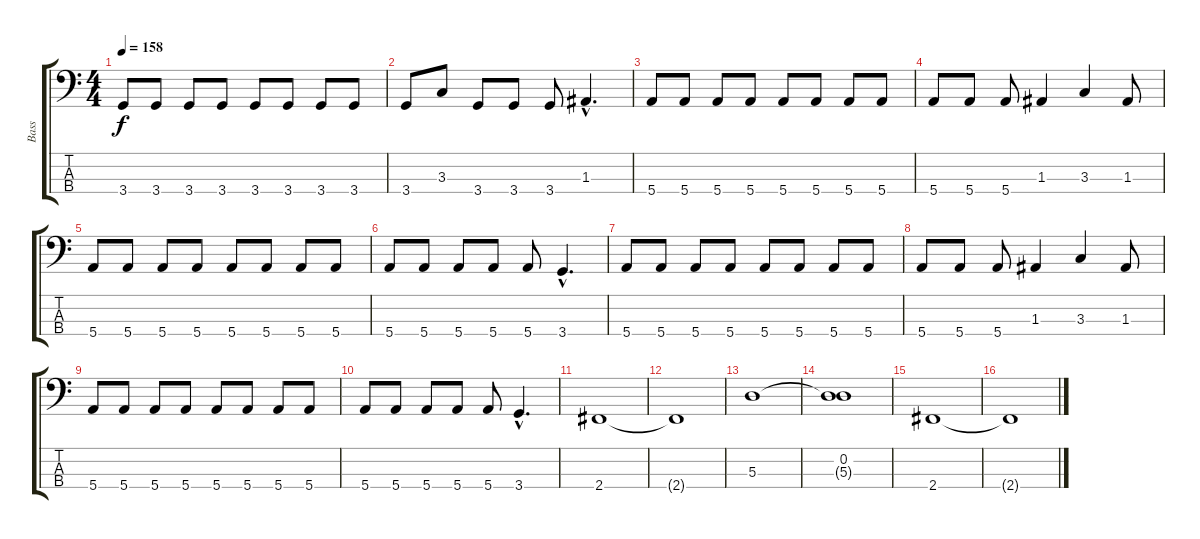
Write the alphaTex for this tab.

\track ("Bass" "Bass") {instrument electricbassfinger}
\staff {score tabs}
\tuning (G2 D2 A1 E1) {hide}
\ts (4 4)
\tempo 158
\clef f4
\ks c
3.4.8{dy f} 3.4.8 3.4.8 3.4.8 3.4.8 3.4.8 3.4.8 3.4.8 |
3.4.8 3.3.8 3.4.8 3.4.8 3.4.8 1.3{hac}.4{d} |
5.4.8 5.4.8 5.4.8 5.4.8 5.4.8 5.4.8 5.4.8 5.4.8 |
5.4.8 5.4.8 5.4.8 1.3.4 3.3.4 1.3.8 |
5.4.8 5.4.8 5.4.8 5.4.8 5.4.8 5.4.8 5.4.8 5.4.8 |
5.4.8 5.4.8 5.4.8 5.4.8 5.4.8 3.4{hac}.4{d} |
5.4.8 5.4.8 5.4.8 5.4.8 5.4.8 5.4.8 5.4.8 5.4.8 |
5.4.8 5.4.8 5.4.8 1.3.4 3.3.4 1.3.8 |
5.4.8 5.4.8 5.4.8 5.4.8 5.4.8 5.4.8 5.4.8 5.4.8 |
5.4.8 5.4.8 5.4.8 5.4.8 5.4.8 3.4{hac}.4{d} |
2.4.1 |
2.4{t}.1 |
5.3.1 |
(0.2 5.3{t}).1 |
2.4.1 |
2.4{t}.1
